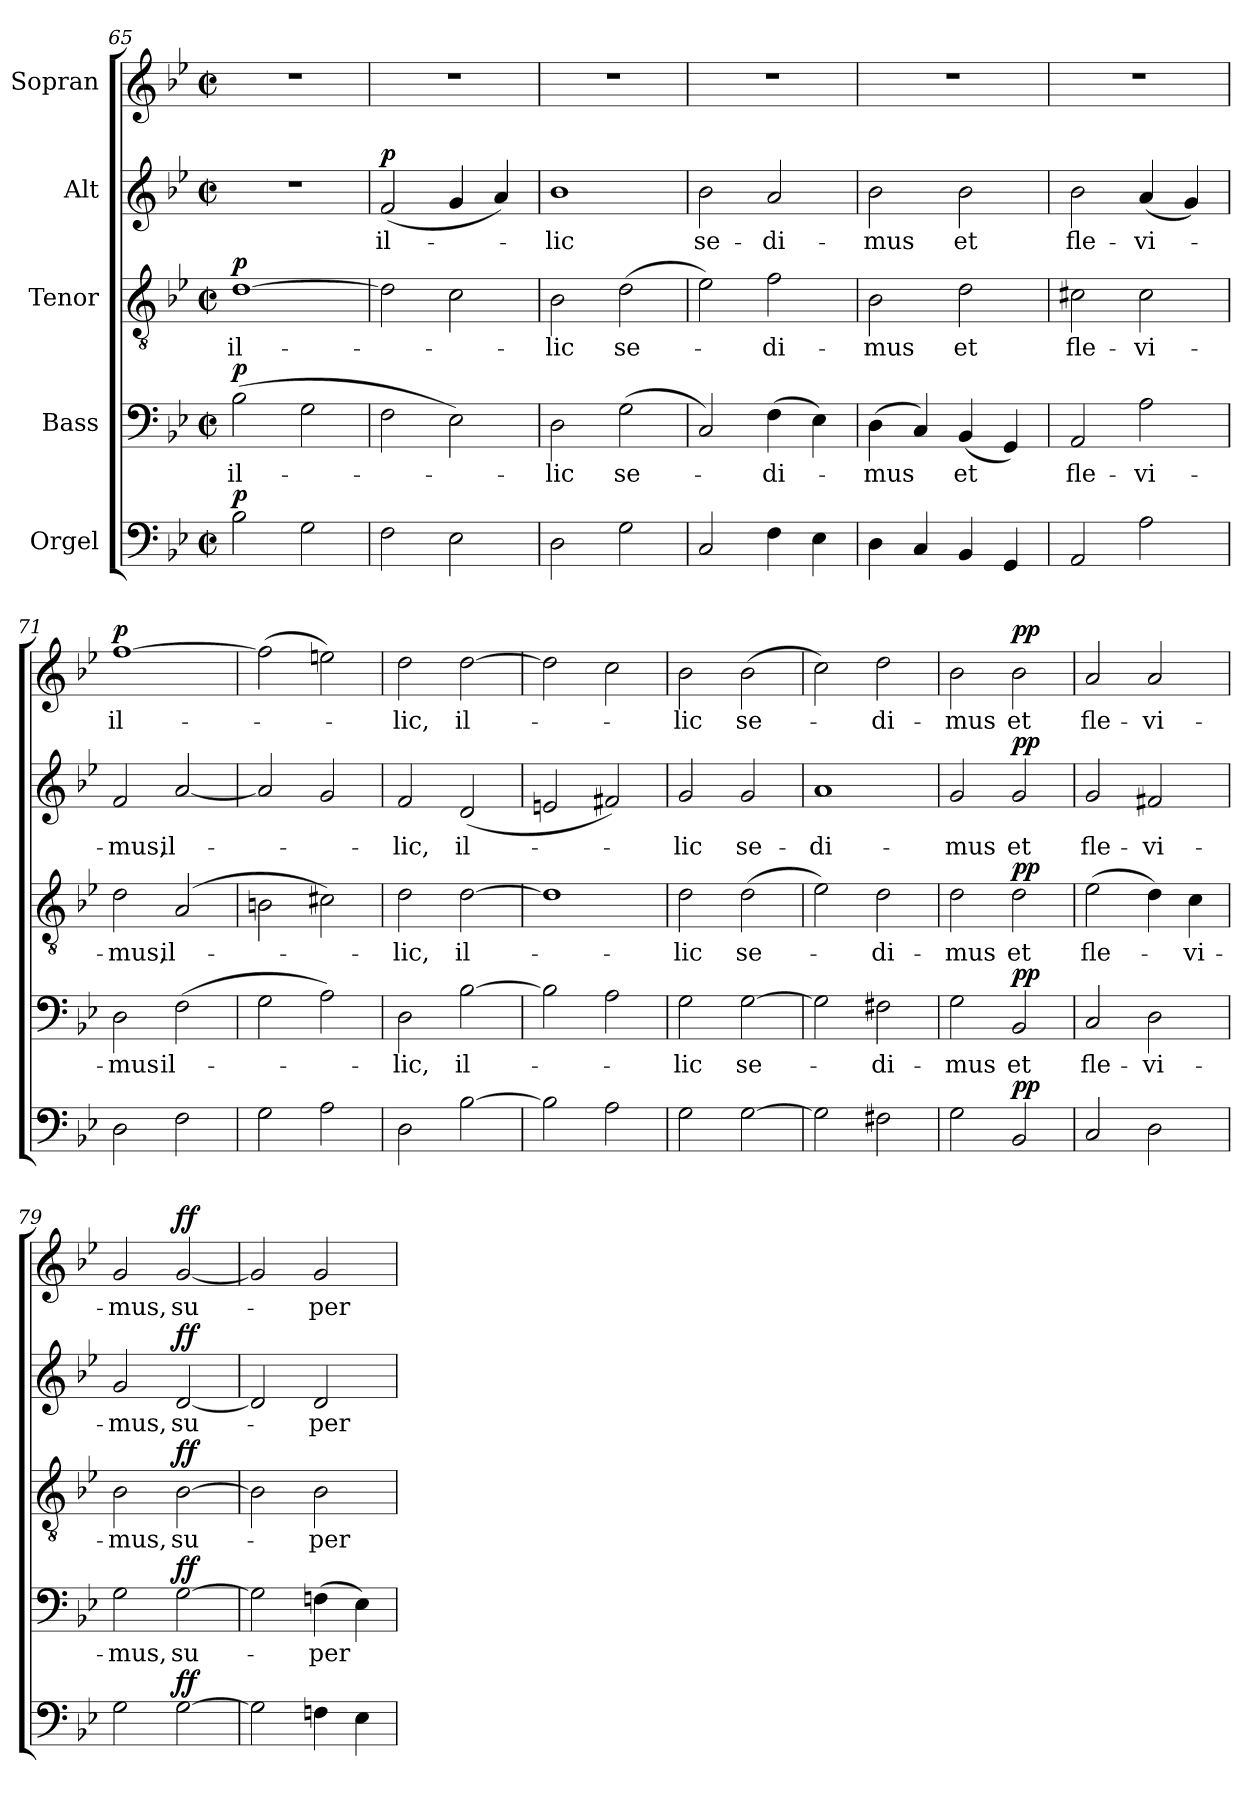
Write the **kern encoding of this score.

**kern	**dynam	**kern	**text	**dynam	**kern	**text	**dynam	**kern	**text	**dynam	**kern	**text	**dynam
*part5	*part5	*part4	*part4	*part4	*part3	*part3	*part3	*part2	*part2	*part2	*part1	*part1	*part1
*staff5	*staff5	*staff4	*staff4	*staff4	*staff3	*staff3	*staff3	*staff2	*staff2	*staff2	*staff1	*staff1	*staff1
*I"Orgel	*	*I"Bass	*	*	*I"Tenor	*	*	*I"Alt	*	*	*I"Sopran	*	*
!!LO:LB:g=z
*clefF4	*	*clefF4	*	*	*clefGv2	*	*	*clefG2	*	*	*clefG2	*	*
*k[b-e-]	*	*k[b-e-]	*	*	*k[b-e-]	*	*	*k[b-e-]	*	*	*k[b-e-]	*	*
*M2/2	*	*M2/2	*	*	*M2/2	*	*	*M2/2	*	*	*M2/2	*	*
*met(c|)	*	*met(c|)	*	*	*met(c|)	*	*	*met(c|)	*	*	*met(c|)	*	*
=65	=65	=65	=65	=65	=65	=65	=65	=65	=65	=65	=65	=65	=65
!	!LO:DY:a	!	!	!LO:DY:a	!	!	!LO:DY:a	!	!	!	!	!	!
2B-\	p	(>2B-\	il-	p	[1d	il-	p	1r	.	.	1r	.	.
2G\	.	2G\	.	.	.	.	.	.	.	.	.	.	.
=66	=66	=66	=66	=66	=66	=66	=66	=66	=66	=66	=66	=66	=66
!	!	!	!	!	!	!	!	!	!	!LO:DY:a	!	!	!
2F\	.	2F\	.	.	2d\]	.	.	(2f/	il-	p	1r	.	.
2E-\	.	2E-\)	.	.	2c\	.	.	4g/	.	.	.	.	.
.	.	.	.	.	.	.	.	4a/)	.	.	.	.	.
=67	=67	=67	=67	=67	=67	=67	=67	=67	=67	=67	=67	=67	=67
2D\	.	2D\	-lic	.	2B-\	-lic	.	1b-	-lic	.	1r	.	.
2G\	.	(>2G\	se-	.	(>2d\	se-	.	.	.	.	.	.	.
=68	=68	=68	=68	=68	=68	=68	=68	=68	=68	=68	=68	=68	=68
2C/	.	2C/)	.	.	2e-\)	.	.	2b-\	se-	.	1r	.	.
4F\	.	(>4F\	-di-	.	2f\	-di-	.	2a/	-di-	.	.	.	.
4E-\	.	4E-\)	.	.	.	.	.	.	.	.	.	.	.
=69	=69	=69	=69	=69	=69	=69	=69	=69	=69	=69	=69	=69	=69
4D\	.	(>4D\	-mus	.	2B-\	-mus	.	2b-\	-mus	.	1r	.	.
4C/	.	4C/)	.	.	.	.	.	.	.	.	.	.	.
4BB-/	.	(4BB-/	et	.	2d\	et	.	2b-\	et	.	.	.	.
4GG/	.	4GG/)	.	.	.	.	.	.	.	.	.	.	.
=70	=70	=70	=70	=70	=70	=70	=70	=70	=70	=70	=70	=70	=70
2AA/	.	2AA/	fle-	.	2c#X\	fle-	.	2b-\	fle-	.	1r	.	.
2A\	.	2A\	-vi-	.	2c#\	-vi-	.	(4a/	-vi-	.	.	.	.
.	.	.	.	.	.	.	.	4g/)	.	.	.	.	.
=71	=71	=71	=71	=71	=71	=71	=71	=71	=71	=71	=71	=71	=71
!	!	!	!	!	!	!	!	!	!	!	!	!	!LO:DY:a
2D\	.	2D\	-mus	.	2d\	-mus,	.	2f/	-mus,	.	[1ff	il-	p
2F\	.	(>2F\	il-	.	(>2A/	il-	.	[2a/	il-	.	.	.	.
=72	=72	=72	=72	=72	=72	=72	=72	=72	=72	=72	=72	=72	=72
2G\	.	2G\	.	.	2Bn\	.	.	2a/]	.	.	(>2ff\]	.	.
2A\	.	2A\)	.	.	2c#X\)	.	.	2g/	.	.	2een\)	.	.
!!LO:LB:g=z
=73	=73	=73	=73	=73	=73	=73	=73	=73	=73	=73	=73	=73	=73
2D\	.	2D\	-lic,	.	2d\	-lic,	.	2f/	-lic,	.	2dd\	-lic,	.
[2B-\	.	[2B-\	il-	.	[2d\	il-	.	(>2d/	il-	.	[2dd\	il-	.
=74	=74	=74	=74	=74	=74	=74	=74	=74	=74	=74	=74	=74	=74
2B-\]	.	2B-\]	.	.	1d]	.	.	2en/	.	.	2dd\]	.	.
2A\	.	2A\	.	.	.	.	.	2f#X/)	.	.	2cc\	.	.
=75	=75	=75	=75	=75	=75	=75	=75	=75	=75	=75	=75	=75	=75
2G\	.	2G\	-lic	.	2d\	-lic	.	2g/	-lic	.	2b-\	-lic	.
[2G\	.	[2G\	se-	.	(>2d\	se-	.	2g/	se-	.	(>2b-\	se-	.
=76	=76	=76	=76	=76	=76	=76	=76	=76	=76	=76	=76	=76	=76
2G\]	.	2G\]	.	.	2e-\)	.	.	1a	-di-	.	2cc\)	.	.
2F#X\	.	2F#X\	-di-	.	2d\	-di-	.	.	.	.	2dd\	-di-	.
=77	=77	=77	=77	=77	=77	=77	=77	=77	=77	=77	=77	=77	=77
2G\	.	2G\	-mus	.	2d\	-mus	.	2g/	-mus	.	2b-\	-mus	.
!	!LO:DY:a	!	!	!LO:DY:a	!	!	!LO:DY:a	!	!	!LO:DY:a	!	!	!LO:DY:a
2BB-/	pp	2BB-/	et	pp	2d\	et	pp	2g/	et	pp	2b-\	et	pp
=78	=78	=78	=78	=78	=78	=78	=78	=78	=78	=78	=78	=78	=78
2C/	.	2C/	fle-	.	(2e-\	fle-	.	2g/	fle-	.	2a/	fle-	.
2D\	.	2D\	-vi-	.	4d\)	.	.	2f#X/	-vi-	.	2a/	-vi-	.
.	.	.	.	.	4c\	-vi-	.	.	.	.	.	.	.
=79	=79	=79	=79	=79	=79	=79	=79	=79	=79	=79	=79	=79	=79
2G\	.	2G\	-mus,	.	2B-\	-mus,	.	2g/	-mus,	.	2g/	-mus,	.
!	!LO:DY:a	!	!	!LO:DY:a	!	!	!LO:DY:a	!	!	!LO:DY:a	!	!	!LO:DY:a
[2G\	ff	[2G\	su-	ff	[2B-\	su-	ff	[2d/	su-	ff	[2g/	su-	ff
=80	=80	=80	=80	=80	=80	=80	=80	=80	=80	=80	=80	=80	=80
2G\]	.	2G\]	.	.	2B-\]	.	.	2d/]	.	.	2g/]	.	.
4Fn\	.	(>4Fn\	-per	.	2B-\	-per	.	2d/	-per	.	2g/	-per	.
4E-\	.	4E-\)	.	.	.	.	.	.	.	.	.	.	.
=	=	=	=	=	=	=	=	=	=	=	=	=	=
*-	*-	*-	*-	*-	*-	*-	*-	*-	*-	*-	*-	*-	*-
